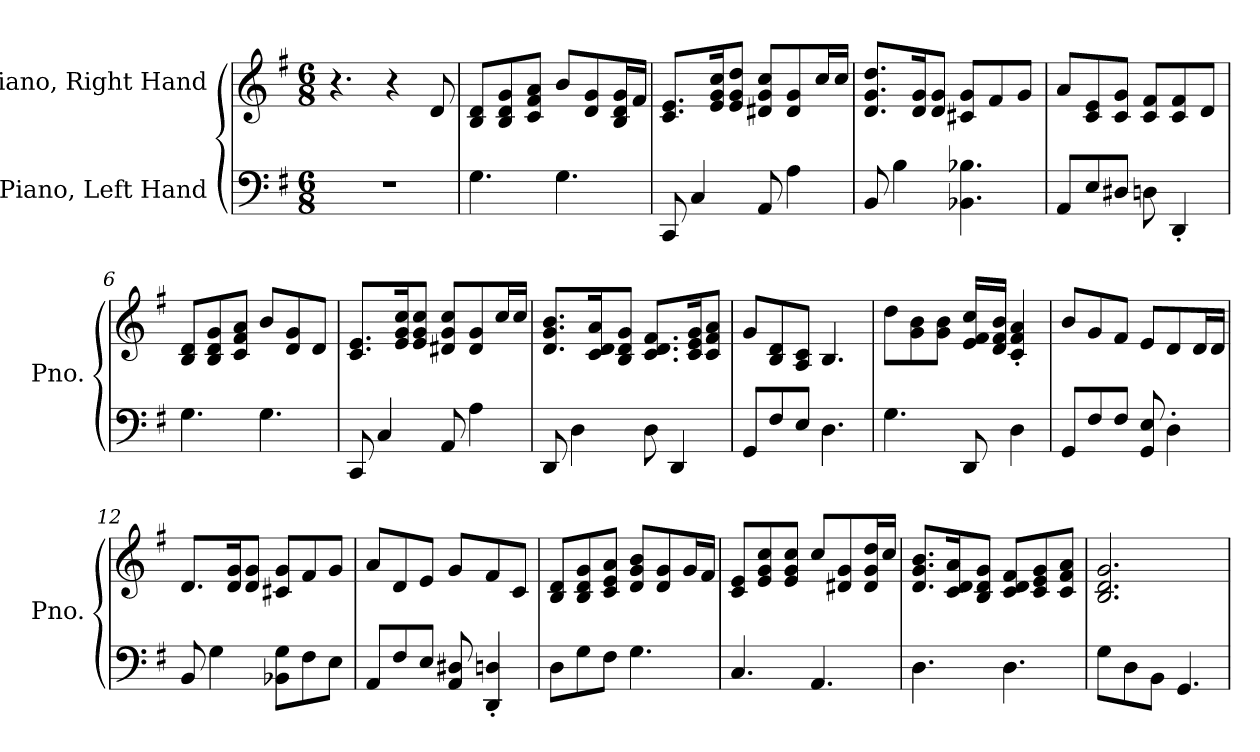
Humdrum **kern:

**kern	**kern
*part2	*part1
*staff2	*staff1
*I"Piano, Left Hand	*I"Piano, Right Hand
*I'Pno.	*I'Pno.
*clefF4	*clefG2
*k[f#]	*k[f#]
*M6/8	*M6/8
*MM100	*MM100
=1	=1
2.r	4.r
.	4r
.	8d/
=2	=2
4.G\	8B/ 8d/L
.	8B/ 8d/ 8g/
.	8c/ 8f#/ 8a/J
4.G\	8b/L
.	8d/ 8g/
.	16B/ 16d/ 16g/L
.	16f#/JJ
=3	=3
8CC/	8.c/ 8.e/L
4C/	.
.	16e/ 16g/ 16cc/K
.	8e/ 8g/ 8dd/J
8AA/	8d#X/ 8g/ 8cc/L
4A\	8d#/ 8g/
.	16cc/L
.	16cc/JJ
=4	=4
8BB/	8.d/ 8.g/ 8.dd/L
4B\	.
.	16d/ 16g/K
.	8d/ 8g/J
4.BB-X\ 4.B-X\	8c#X/ 8g/L
.	8f#/
.	8g/J
!!LO:LB:g=z
=5	=5
8AA/L	8a/L
8E/	8c/ 8e/
8D#X/J	8c/ 8g/J
8Dn\	8c/ 8f#/L
4DD'/	8c/ 8f#/
.	8d/J
=6	=6
4.G\	8B/ 8d/L
.	8B/ 8d/ 8g/
.	8c/ 8f#/ 8a/J
4.G\	8b/L
.	8d/ 8g/
.	8d/J
=7	=7
8CC/	8.c/ 8.e/L
4C/	.
.	16e/ 16g/ 16cc/K
.	8e/ 8g/ 8cc/J
8AA/	8d#X/ 8g/ 8cc/L
4A\	8d#/ 8g/
.	16cc/L
.	16cc/JJ
=8	=8
8DD/	8.d/ 8.g/ 8.b/L
4D\	.
.	16c/ 16d/ 16a/K
.	8B/ 8d/ 8g/J
8D\	8.c/ 8.d/ 8.f#/L
4DD/	.
.	16c/ 16e/ 16g/K
.	8c/ 8f#/ 8a/J
=9	=9
8GG/L	8g/L
8F#/	8B/ 8d/
8E/J	8A/ 8c/J
4.D\	4.B/
!!LO:LB:g=z
=10	=10
4.G\	8dd\L
.	8g\ 8b\
.	8g\ 8b\J
8DD/	16e/ 16f#/ 16cc/LL
.	16d/ 16f#/ 16b/JJ
4D\	4c/' 4f#/' 4a/'
=11	=11
8GG/L	8b/L
8F#/	8g/
8F#/J	8f#/J
8GG/ 8E/	8e/L
4D'\	8d/
.	16d/L
.	16d/JJ
=12	=12
8BB/	8.d/L
4G\	.
.	16d/ 16g/K
.	8d/ 8g/J
8BB-X\ 8G\L	8c#X/ 8g/L
8F#\	8f#/
8E\J	8g/J
=13	=13
8AA/L	8a/L
8F#/	8d/
8E/J	8e/J
8AA/ 8D#X/	8g/L
4DD/' 4Dn/'	8f#/
.	8c/J
=14	=14
8D\L	8B/ 8d/L
8G\	8B/ 8d/ 8g/
8F#\J	8c/ 8e/ 8a/J
4.G\	8d/ 8g/ 8b/L
.	8d/ 8g/
.	16g/L
.	16f#/JJ
!!LO:LB:g=z
=15	=15
4.C/	8c/ 8e/L
.	8e/ 8g/ 8cc/
.	8e/ 8g/ 8cc/J
4.AA/	8cc/L
.	8d#X/ 8g/
.	16d#/ 16g/ 16dd/L
.	16cc/JJ
=16	=16
4.D\	8.d/ 8.g/ 8.b/L
.	16c/ 16d/ 16a/K
.	8B/ 8d/ 8g/J
4.D\	8c/ 8d/ 8f#/L
.	8c/ 8e/ 8g/
.	8c/ 8f#/ 8a/J
=17	=17
8G\L	2.B/ 2.d/ 2.g/
8D\	.
8BB\J	.
4.GG/	.
=	=
*-	*-
